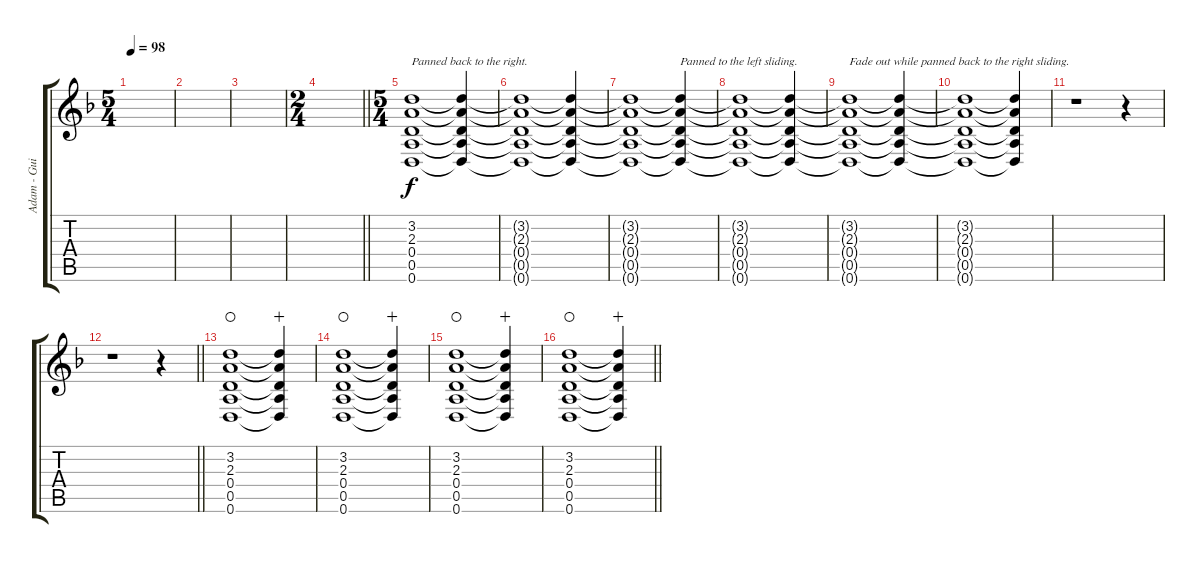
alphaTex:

\track ("Adam - Guitar" "Adam - Gui") {instrument distortionguitar}
\staff {score tabs}
\tuning (E4 B3 G3 D3 A2 D2) {hide}
\ts (5 4)
\tempo 98
\clef g2
\ks dminor
|
|
|
\ts (2 4)
\barLineRight lightlight
|
\ts (5 4)
(3.2 2.3 0.4 0.5 0.6).1{txt "Panned back to the right." balance 14} (3.2{t} 2.3{t} 0.4{t} 0.5{t} 0.6{t}).4 |
(3.2{t} 2.3{t} 0.4{t} 0.5{t} 0.6{t}).1 (3.2{t} 2.3{t} 0.4{t} 0.5{t} 0.6{t}).4 |
(3.2{t} 2.3{t} 0.4{t} 0.5{t} 0.6{t}).1 (3.2{t} 2.3{t} 0.4{t} 0.5{t} 0.6{t}).4{txt "Panned to the left sliding."} |
(3.2{t} 2.3{t} 0.4{t} 0.5{t} 0.6{t}).1{balance 0} (3.2{t} 2.3{t} 0.4{t} 0.5{t} 0.6{t}).4 |
(3.2{t} 2.3{t} 0.4{t} 0.5{t} 0.6{t}).1{txt "Fade out while panned back to the right sliding." volume 0} (3.2{t} 2.3{t} 0.4{t} 0.5{t} 0.6{t}).4{balance 14} |
(3.2{t} 2.3{t} 0.4{t} 0.5{t} 0.6{t}).1 (3.2{t} 2.3{t} 0.4{t} 0.5{t} 0.6{t}).4 |
r.1 r.4 |
\barLineRight lightlight
r.1 r.4 |
(3.2 2.3 0.4 0.5 0.6).1{volume 11 waho} (3.2{t} 2.3{t} 0.4{t} 0.5{t} 0.6{t}).4{wahc} |
(3.2 2.3 0.4 0.5 0.6).1{waho} (3.2{t} 2.3{t} 0.4{t} 0.5{t} 0.6{t}).4{wahc} |
(3.2 2.3 0.4 0.5 0.6).1{waho} (3.2{t} 2.3{t} 0.4{t} 0.5{t} 0.6{t}).4{wahc} |
\barLineRight lightlight
(3.2 2.3 0.4 0.5 0.6).1{waho} (3.2{t} 2.3{t} 0.4{t} 0.5{t} 0.6{t}).4{wahc}
